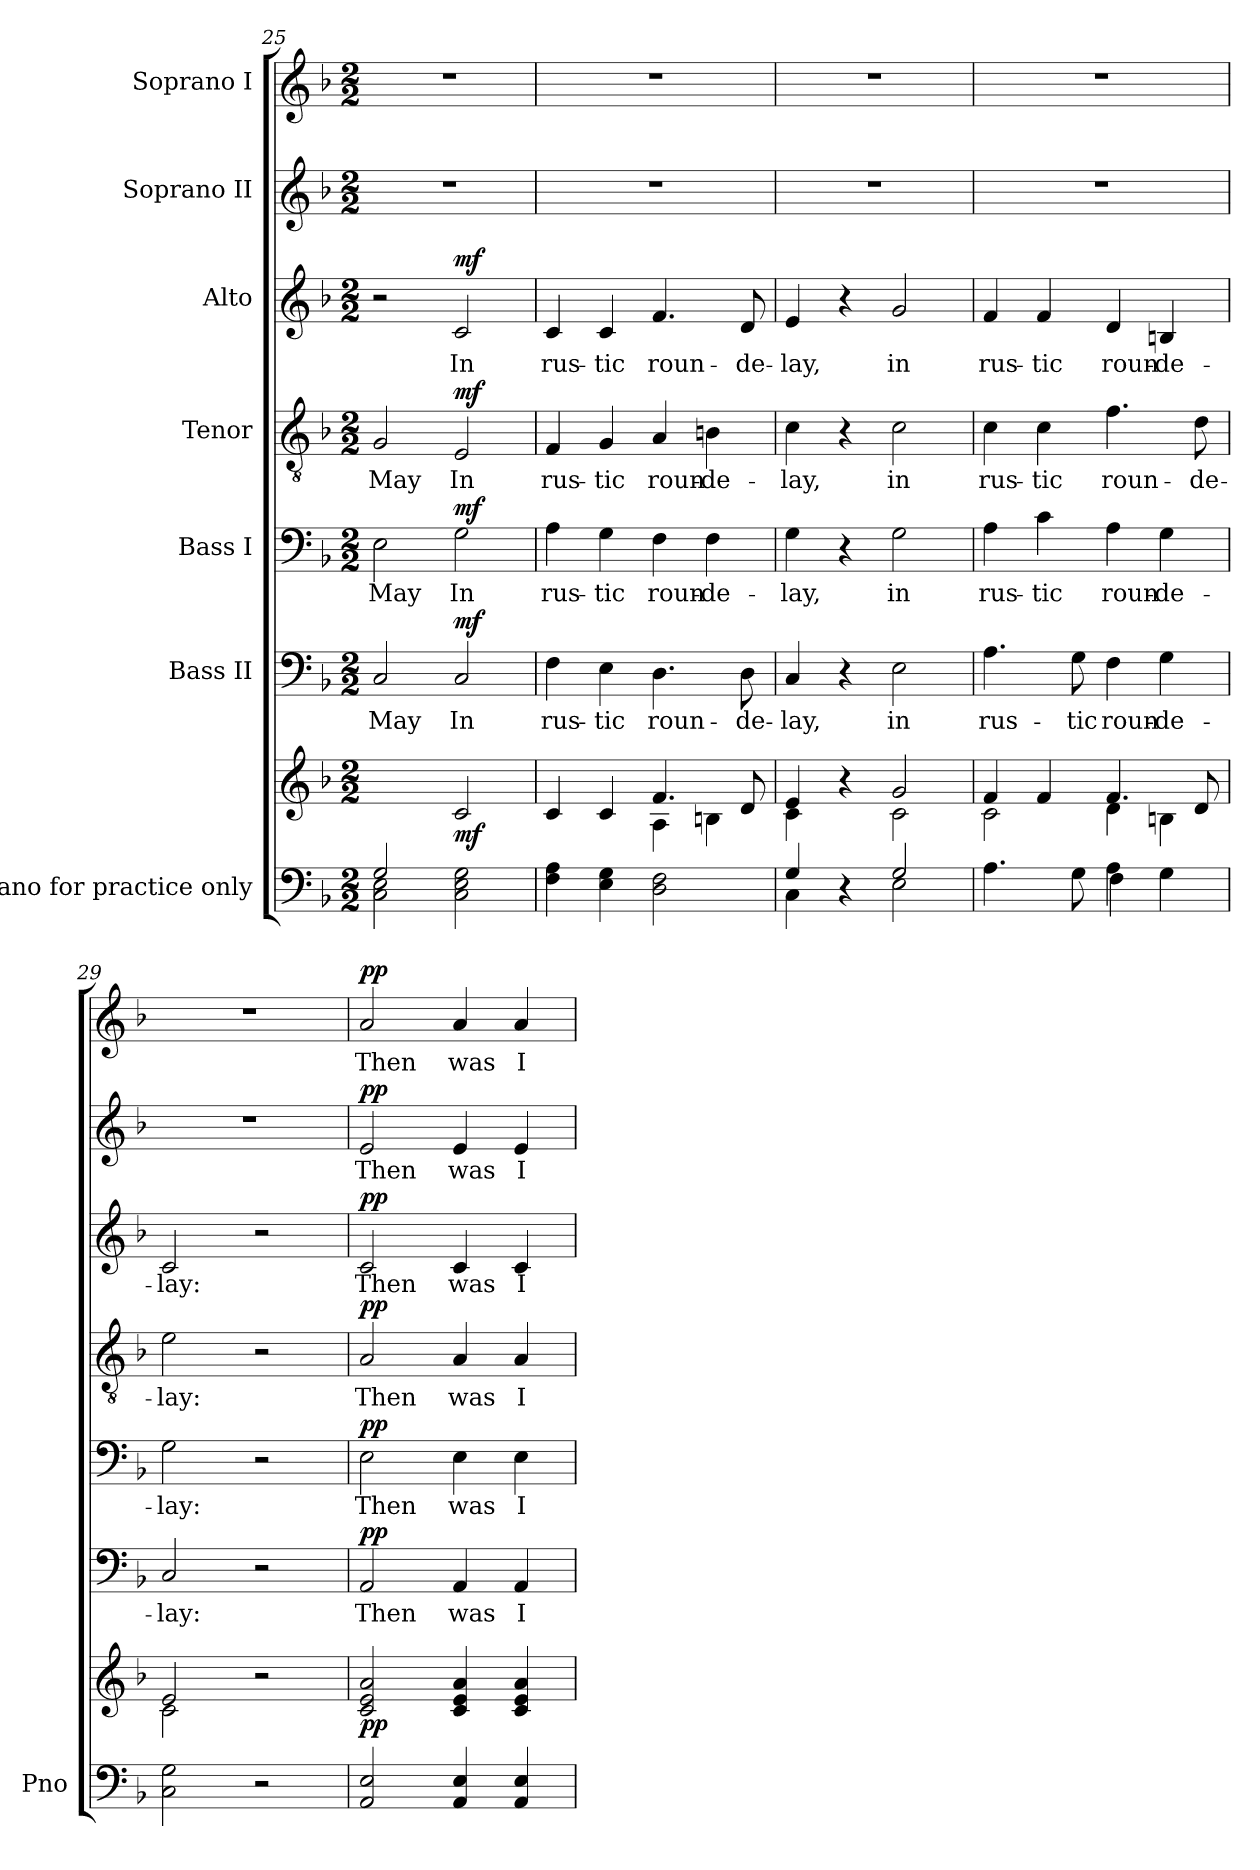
**kern	**kern	**dynam	**kern	**text	**dynam	**kern	**text	**dynam	**kern	**text	**dynam	**kern	**text	**dynam	**kern	**text	**dynam	**kern	**text	**dynam
*part7	*part7	*part7	*part6	*part6	*part6	*part5	*part5	*part5	*part4	*part4	*part4	*part3	*part3	*part3	*part2	*part2	*part2	*part1	*part1	*part1
*staff8	*staff7	*staff7/8	*staff6	*staff6	*staff6	*staff5	*staff5	*staff5	*staff4	*staff4	*staff4	*staff3	*staff3	*staff3	*staff2	*staff2	*staff2	*staff1	*staff1	*staff1
*I"Piano for practice only	*	*	*I"Bass II	*	*	*I"Bass I	*	*	*I"Tenor	*	*	*I"Alto	*	*	*I"Soprano II	*	*	*I"Soprano I	*	*
*I'Pno	*	*	*	*	*	*	*	*	*	*	*	*	*	*	*	*	*	*	*	*
*clefF4	*clefG2	*	*clefF4	*	*	*clefF4	*	*	*clefGv2	*	*	*clefG2	*	*	*clefG2	*	*	*clefG2	*	*
*k[b-]	*k[b-]	*	*k[b-]	*	*	*k[b-]	*	*	*k[b-]	*	*	*k[b-]	*	*	*k[b-]	*	*	*k[b-]	*	*
*M2/2	*M2/2	*	*M2/2	*	*	*M2/2	*	*	*M2/2	*	*	*M2/2	*	*	*M2/2	*	*	*M2/2	*	*
=25	=25	=25	=25	=25	=25	=25	=25	=25	=25	=25	=25	=25	=25	=25	=25	=25	=25	=25	=25	=25
*^	*	*	*	*	*	*	*	*	*	*	*	*	*	*	*	*	*	*	*	*
2G/	2C\ 2E\	2ryy	.	2C/	May	.	2E\	May	.	2G/	May	.	2r	.	.	1r	.	.	1r	.	.
!	!	!	!LO:DY:b	!	!	!LO:DY:a	!	!	!LO:DY:a	!	!	!LO:DY:a	!	!	!LO:DY:a	!	!	!	!	!	!
2ryy	2C\ 2E\ 2G\	2c/	mf	2C/	In	mf	2G\	In	mf	2E/	In	mf	2c/	In	mf	.	.	.	.	.	.
*v	*v	*	*	*	*	*	*	*	*	*	*	*	*	*	*	*	*	*	*	*	*
=26	=26	=26	=26	=26	=26	=26	=26	=26	=26	=26	=26	=26	=26	=26	=26	=26	=26	=26	=26	=26
*	*^	*	*	*	*	*	*	*	*	*	*	*	*	*	*	*	*	*	*	*
4F\ 4A\	4c/	2ryy	.	4F\	rus-	.	4A\	rus-	.	4F/	rus-	.	4c/	rus-	.	1r	.	.	1r	.	.
4E\ 4G\	4c/	.	.	4E\	-tic	.	4G\	-tic	.	4G/	-tic	.	4c/	-tic	.	.	.	.	.	.	.
2D\ 2F\	4.f/	4A\	.	4.D\	roun-	.	4F\	roun-	.	4A/	roun-	.	4.f/	roun-	.	.	.	.	.	.	.
.	.	4Bn\	.	.	.	.	4F\	-de-	.	4Bn\	-de-	.	.	.	.	.	.	.	.	.	.
.	8d/	.	.	8D\	-de-	.	.	.	.	.	.	.	8d/	-de-	.	.	.	.	.	.	.
=27	=27	=27	=27	=27	=27	=27	=27	=27	=27	=27	=27	=27	=27	=27	=27	=27	=27	=27	=27	=27	=27
*^	*	*	*	*	*	*	*	*	*	*	*	*	*	*	*	*	*	*	*	*	*
4G/	4C\	4e/	4c\	.	4C/	-lay,	.	4G\	-lay,	.	4c\	-lay,	.	4e/	-lay,	.	1r	.	.	1r	.	.
4r	4ryy	4r	4ryy	.	4r	.	.	4r	.	.	4r	.	.	4r	.	.	.	.	.	.	.	.
2G/	2E\	2g/	2c\	.	2E\	in	.	2G\	in	.	2c\	in	.	2g/	in	.	.	.	.	.	.	.
=28	=28	=28	=28	=28	=28	=28	=28	=28	=28	=28	=28	=28	=28	=28	=28	=28	=28	=28	=28	=28	=28	=28
4.A\	2ryy	4f/	2c\	.	4.A\	rus-	.	4A\	rus-	.	4c\	rus-	.	4f/	rus-	.	1r	.	.	1r	.	.
.	.	4f/	.	.	.	.	.	4c\	-tic	.	4c\	-tic	.	4f/	-tic	.	.	.	.	.	.	.
8G\	.	.	.	.	8G\	-tic	.	.	.	.	.	.	.	.	.	.	.	.	.	.	.	.
4A\	4F\	4.f/	4d\	.	4F\	roun-	.	4A\	roun-	.	4.f\	roun-	.	4d/	roun-	.	.	.	.	.	.	.
4G\	4ryy	.	4Bn\	.	4G\	-de-	.	4G\	-de-	.	.	.	.	4Bn/	-de-	.	.	.	.	.	.	.
.	.	8d/	.	.	.	.	.	.	.	.	8d\	-de-	.	.	.	.	.	.	.	.	.	.
*v	*v	*	*	*	*	*	*	*	*	*	*	*	*	*	*	*	*	*	*	*	*	*
=29	=29	=29	=29	=29	=29	=29	=29	=29	=29	=29	=29	=29	=29	=29	=29	=29	=29	=29	=29	=29	=29
2C\ 2G\	2c\	2e/	.	2C/	-lay:	.	2G\	-lay:	.	2e\	-lay:	.	2c/	-lay:	.	1r	.	.	1r	.	.
2r	2r	2ryy	.	2r	.	.	2r	.	.	2r	.	.	2r	.	.	.	.	.	.	.	.
=30	=30	=30	=30	=30	=30	=30	=30	=30	=30	=30	=30	=30	=30	=30	=30	=30	=30	=30	=30	=30	=30
!	!	!	!LO:DY:b	!	!	!LO:DY:a	!	!	!LO:DY:a	!	!	!LO:DY:a	!	!	!LO:DY:a	!	!	!LO:DY:a	!	!	!LO:DY:a
*	*v	*v	*	*	*	*	*	*	*	*	*	*	*	*	*	*	*	*	*	*	*
2AA/ 2E/	2c/ 2e/ 2a/	pp	2AA/	Then	pp	2E\	Then	pp	2A/	Then	pp	2c/	Then	pp	2e/	Then	pp	2a/	Then	pp
4AA/ 4E/	4c/ 4e/ 4a/	.	4AA/	was	.	4E\	was	.	4A/	was	.	4c/	was	.	4e/	was	.	4a/	was	.
4AA/ 4E/	4c/ 4e/ 4a/	.	4AA/	I	.	4E\	I	.	4A/	I	.	4c/	I	.	4e/	I	.	4a/	I	.
=	=	=	=	=	=	=	=	=	=	=	=	=	=	=	=	=	=	=	=	=
*-	*-	*-	*-	*-	*-	*-	*-	*-	*-	*-	*-	*-	*-	*-	*-	*-	*-	*-	*-	*-
